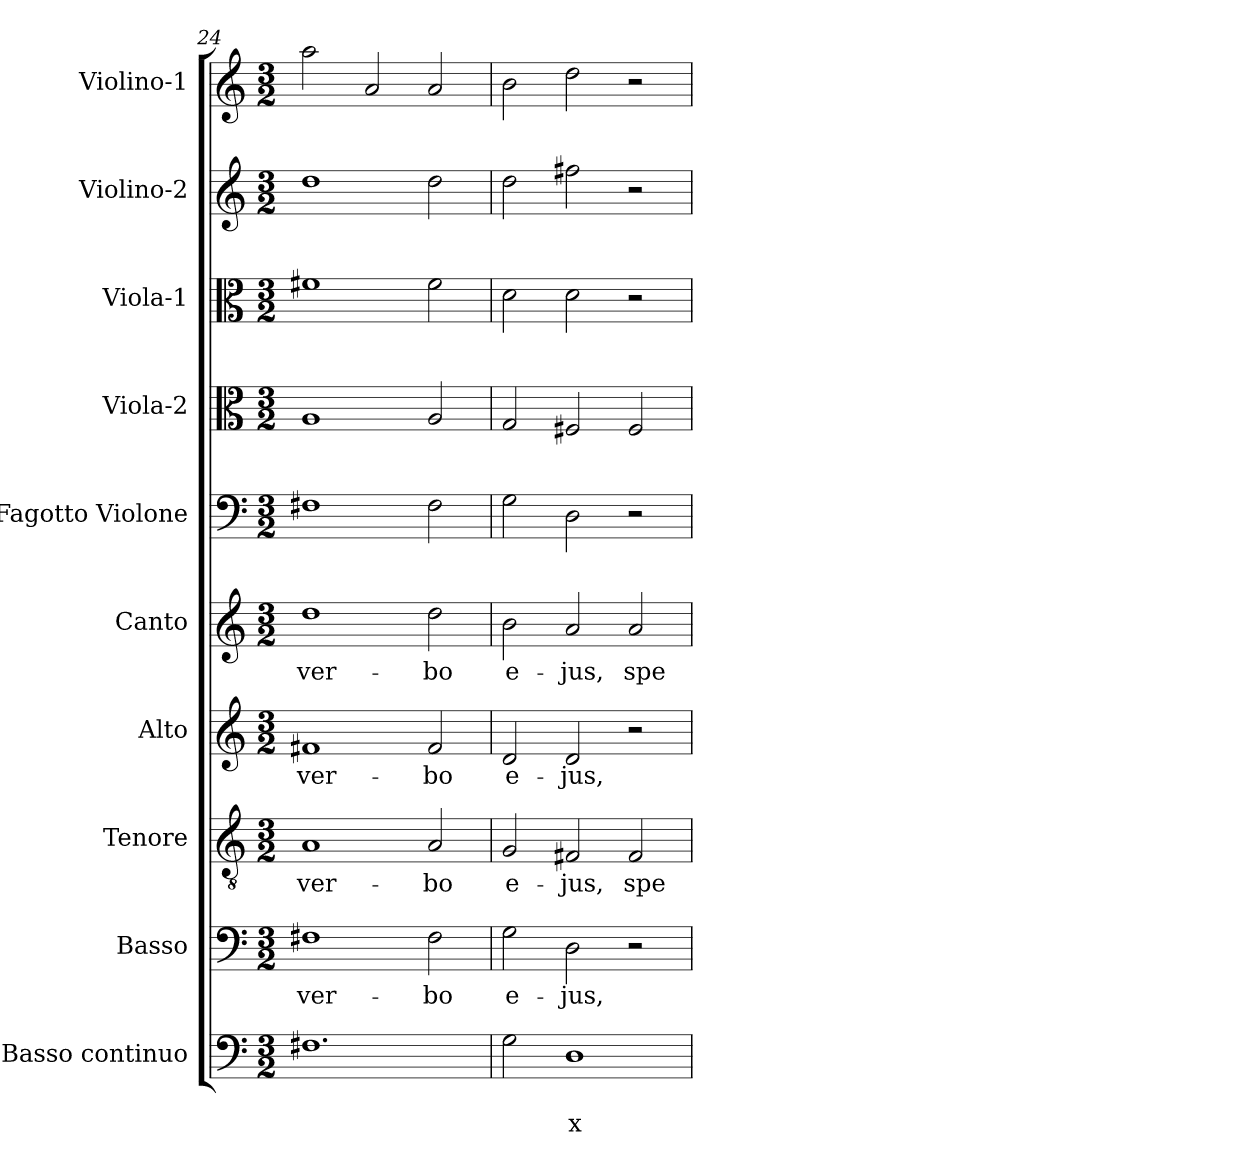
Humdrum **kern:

**kern	**text	**text	**kern	**text	**kern	**text	**kern	**text	**kern	**text	**kern	**kern	**kern	**kern	**kern
*part10	*part10	*part10	*part9	*part9	*part8	*part8	*part7	*part7	*part6	*part6	*part5	*part4	*part3	*part2	*part1
*staff10	*staff10	*staff10	*staff9	*staff9	*staff8	*staff8	*staff7	*staff7	*staff6	*staff6	*staff5	*staff4	*staff3	*staff2	*staff1
*I"Basso continuo	*	*	*I"Basso	*	*I"Tenore	*	*I"Alto	*	*I"Canto	*	*I"Fagotto Violone	*I"Viola-2	*I"Viola-1	*I"Violino-2	*I"Violino-1
*clefF4	*	*	*clefF4	*	*clefGv2	*	*clefG2	*	*clefG2	*	*clefF4	*clefC3	*clefC3	*clefG2	*clefG2
*k[]	*	*	*k[]	*	*k[]	*	*k[]	*	*k[]	*	*k[]	*k[]	*k[]	*k[]	*k[]
*C:	*	*	*C:	*	*C:	*	*C:	*	*C:	*	*C:	*C:	*C:	*C:	*C:
*M3/2	*	*	*M3/2	*	*M3/2	*	*M3/2	*	*M3/2	*	*M3/2	*M3/2	*M3/2	*M3/2	*M3/2
=24	=24	=24	=24	=24	=24	=24	=24	=24	=24	=24	=24	=24	=24	=24	=24
!	!	!	!	!LO:LY:b	!	!	!	!	!	!	!	!	!	!	!
!	!	!	!	!	!	!LO:LY:b	!	!	!	!	!	!	!	!	!
!	!	!	!	!	!	!	!	!LO:LY:b	!	!	!	!	!	!	!
!	!	!	!	!	!	!	!	!	!	!LO:LY:b	!	!	!	!	!
1.F#X	.	.	1F#X	ver-	1A	ver-	1f#X	ver-	1dd	ver-	1F#X	1A	1f#X	1dd	2aa\
.	.	.	.	.	.	.	.	.	.	.	.	.	.	.	2a/
!	!	!	!	!LO:LY:b	!	!	!	!	!	!	!	!	!	!	!
!	!	!	!	!	!	!LO:LY:b	!	!	!	!	!	!	!	!	!
!	!	!	!	!	!	!	!	!LO:LY:b	!	!	!	!	!	!	!
!	!	!	!	!	!	!	!	!	!	!LO:LY:b	!	!	!	!	!
.	.	.	2F#\	-bo	2A/	-bo	2f#/	-bo	2dd\	-bo	2F#\	2A/	2f#\	2dd\	2a/
=25	=25	=25	=25	=25	=25	=25	=25	=25	=25	=25	=25	=25	=25	=25	=25
!	!	!	!	!LO:LY:b	!	!	!	!	!	!	!	!	!	!	!
!	!	!	!	!	!	!LO:LY:b	!	!	!	!	!	!	!	!	!
!	!	!	!	!	!	!	!	!LO:LY:b	!	!	!	!	!	!	!
!	!	!	!	!	!	!	!	!	!	!LO:LY:b	!	!	!	!	!
2G\	.	.	2G\	e-	2G/	e-	2d/	e-	2b\	e-	2G\	2G/	2d\	2dd\	2b\
!	!	!LO:LY:b	!	!	!	!	!	!	!	!	!	!	!	!	!
!	!	!	!	!LO:LY:b	!	!	!	!	!	!	!	!	!	!	!
!	!	!	!	!	!	!LO:LY:b	!	!	!	!	!	!	!	!	!
!	!	!	!	!	!	!	!	!LO:LY:b	!	!	!	!	!	!	!
!	!	!	!	!	!	!	!	!	!	!LO:LY:b	!	!	!	!	!
1D	.	x	2D\	-jus,	2F#X/	-jus,	2d/	-jus,	2a/	-jus,	2D\	2F#X/	2d\	2ff#X\	2dd\
!	!	!	!	!	!	!LO:LY:b	!	!	!	!	!	!	!	!	!
!	!	!	!	!	!	!	!	!	!	!LO:LY:b	!	!	!	!	!
.	.	.	2r	.	2F#/	spe-	2r	.	2a/	spe-	2r	2F#/	2r	2r	2r
=	=	=	=	=	=	=	=	=	=	=	=	=	=	=	=
*-	*-	*-	*-	*-	*-	*-	*-	*-	*-	*-	*-	*-	*-	*-	*-
